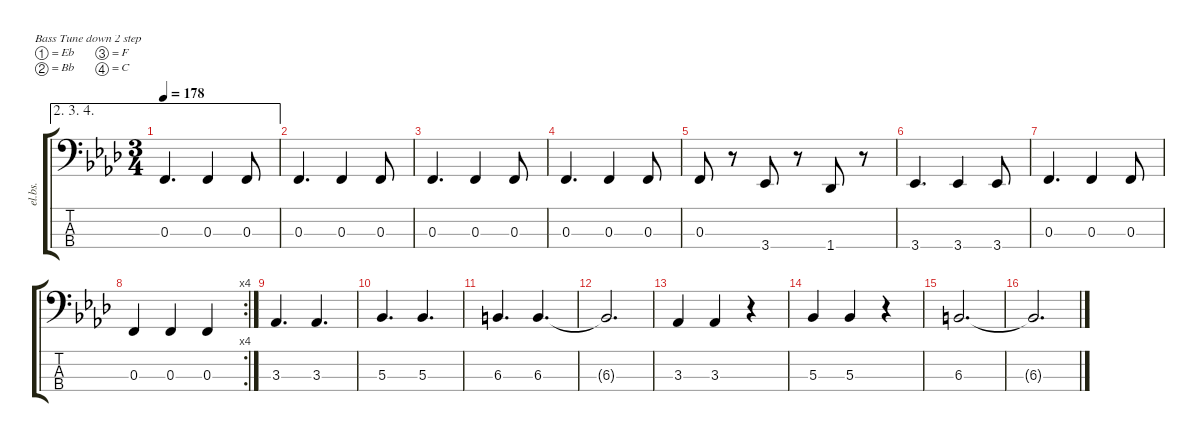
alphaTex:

\defaultSystemsLayout 4
\hideDynamics
\bracketExtendMode groupsimilarinstruments
\otherSystemsTrackNameOrientation horizontal
\track ("Bass" "el.bs.") {instrument slapbass1}
\staff {score tabs}
\tuning (Eb2 Bb1 F1 C1)
\ae (2 3 4)
\ts (3 4)
\tempo 178
\clef f4
\ks fminor
0.3{acc forcenatural}.4{d dy f} 0.3{acc forcenatural}.4 0.3{acc forcenatural}.8 |
0.3{acc forcenatural}.4{d} 0.3{acc forcenatural}.4 0.3{acc forcenatural}.8 |
0.3{acc forcenatural}.4{d} 0.3{acc forcenatural}.4 0.3{acc forcenatural}.8 |
0.3{acc forcenatural}.4{d} 0.3{acc forcenatural}.4 0.3{acc forcenatural}.8 |
0.3{acc forcenatural}.8{dy mf} r.8 3.4{acc b}.8 r.8 1.4{acc b}.8 r.8 |
3.4{acc b}.4{d dy f} 3.4{acc b}.4 3.4{acc b}.8 |
0.3{acc forcenatural}.4{d} 0.3{acc forcenatural}.4 0.3{acc forcenatural}.8 |
\rc 4
0.3{acc forcenatural}.4 0.3{acc forcenatural}.4 0.3{acc forcenatural}.4 |
3.3{acc b}.4{d} 3.3{acc b}.4{d} |
5.3{acc b}.4{d} 5.3{acc b}.4{d} |
6.3{acc forcenatural}.4{d} 6.3{acc forcenatural}.4{d} |
6.3{t acc forcenatural}.2{d} |
3.3{acc b}.4 3.3{acc b}.4 r.4 |
5.3{acc b}.4 5.3{acc b}.4 r.4 |
6.3{acc forcenatural}.2{d} |
6.3{t acc forcenatural}.2{d}
